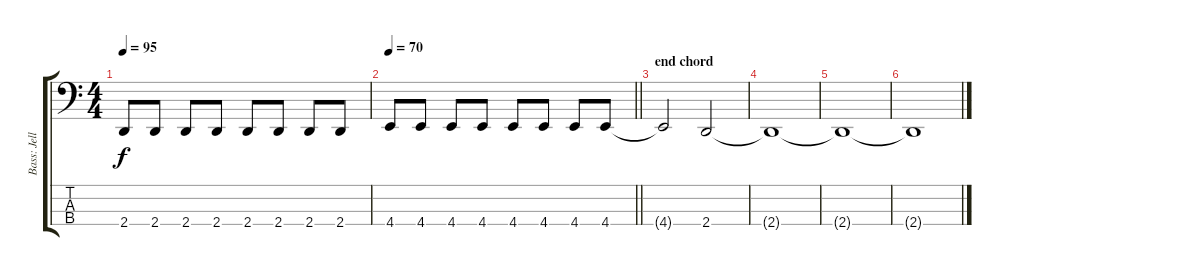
\track ("Bass: Jelle" "Bass: Jell") {instrument electricbasspick}
\staff {score tabs}
\tuning (F2 C2 G1 C1) {hide}
\ts (4 4)
\tempo 95
\clef f4
\ks c
2.4.8{dy f} 2.4.8 2.4.8 2.4.8 2.4.8 2.4.8 2.4.8 2.4.8 |
\tempo 70
\barLineRight lightlight
4.4.8 4.4.8 4.4.8 4.4.8 4.4.8 4.4.8 4.4.8 4.4.8 |
\section ("" "end chord")
4.4{t}.2 2.4.2 |
2.4{t}.1{volume 0} |
2.4{t}.1 |
2.4{t}.1
